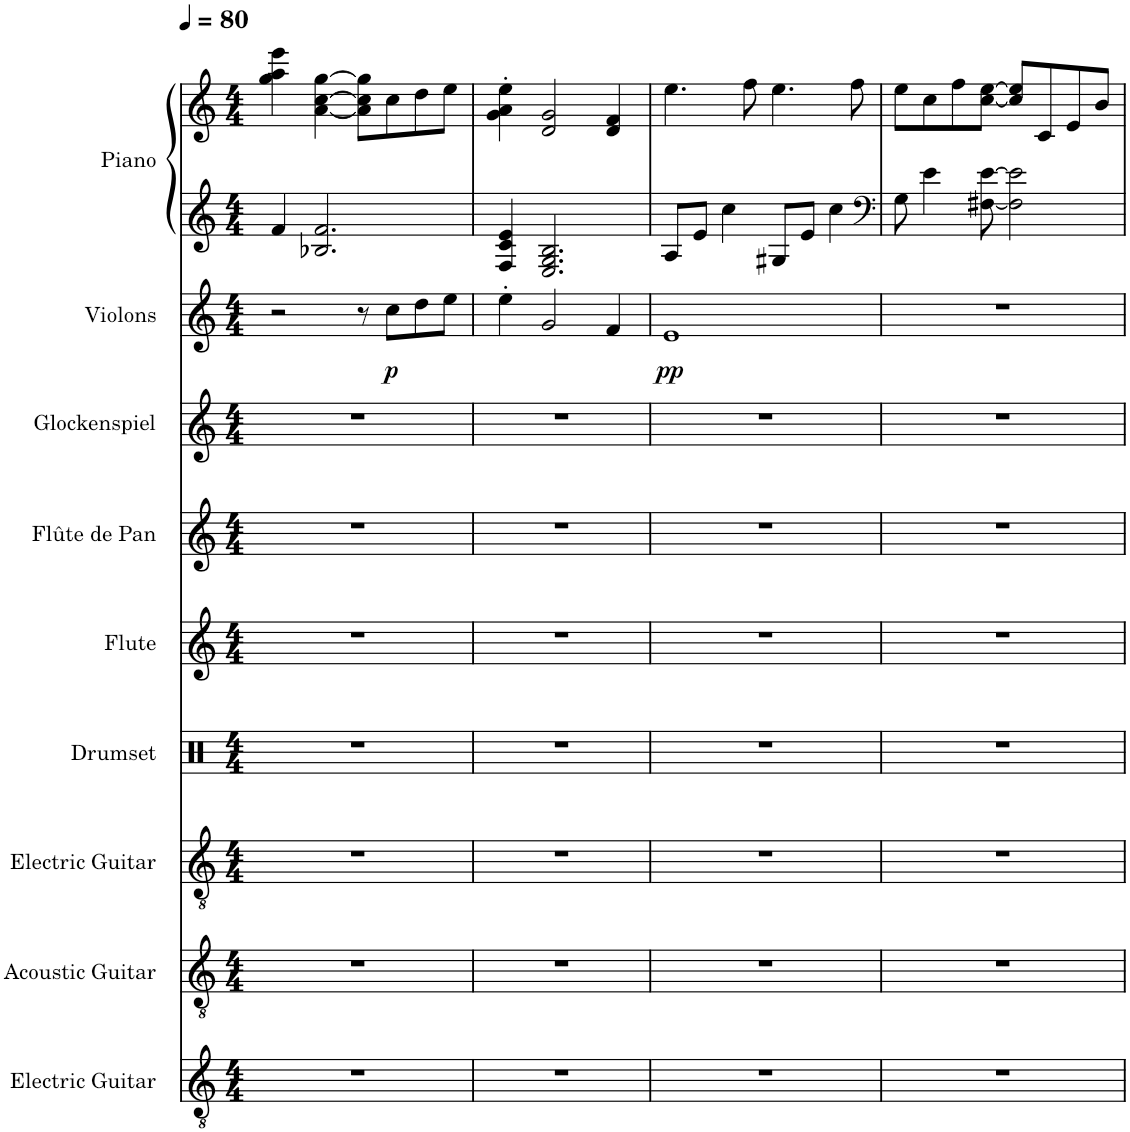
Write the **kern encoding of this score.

**kern	**kern	**kern	**kern	**kern	**kern	**kern	**kern	**dynam	**kern	**kern
*part9	*part8	*part7	*part6	*part5	*part4	*part3	*part2	*part2	*part1	*part1
*staff10	*staff9	*staff8	*staff7	*staff6	*staff5	*staff4	*staff3	*staff3	*staff2	*staff1
*I"Electric Guitar	*I"Acoustic Guitar	*I"Electric Guitar	*I"Drumset	*I"Flute	*I"Flûte de Pan	*I"Glockenspiel	*I"Violons	*	*I"Piano	*
*I'El. Guit.	*I'Guit.	*I'El. Guit.	*I'D. Set	*I'Fl.	*I'Fl. Pn.	*I'Glk.	*I'Vlns.	*	*I'Pia.	*
*clefGv2	*clefGv2	*clefGv2	*clefX	*clefG2	*clefG2	*clefG2	*clefG2	*	*clefG2	*clefG2
*	*	*	*	*	*	*Trd-14c-24	*	*	*	*
*k[]	*k[]	*k[]	*k[]	*k[]	*k[]	*k[]	*k[]	*	*k[]	*k[]
*M4/4	*M4/4	*M4/4	*M4/4	*M4/4	*M4/4	*M4/4	*M4/4	*	*M4/4	*M4/4
*MM80	*MM80	*MM80	*MM80	*MM80	*MM80	*MM80	*MM80	*	*MM80	*MM80
=1	=1	=1	=1	=1	=1	=1	=1	=1	=1	=1
1r	1r	1r	1r	1r	1r	1r	2r	.	4f/	4gg\ 4aa\ 4eee\
.	.	.	.	.	.	.	.	.	2.B-X/ 2.f/	[4a\ [4cc\ [4gg\
.	.	.	.	.	.	.	8r	.	.	8a\] 8cc\] 8gg\]L
!	!	!	!	!	!	!	!	!LO:DY:b	!	!
.	.	.	.	.	.	.	8cc\L	p	.	8cc\
.	.	.	.	.	.	.	8dd\	.	.	8dd\
.	.	.	.	.	.	.	8ee\J	.	.	8ee\J
=2	=2	=2	=2	=2	=2	=2	=2	=2	=2	=2
1r	1r	1r	1r	1r	1r	1r	4ee'\	.	4F/ 4c/ 4e/	4g\' 4a\' 4ee\'
.	.	.	.	.	.	.	2g/	.	2.E/ 2.G/ 2.B/	2d/ 2g/
.	.	.	.	.	.	.	4f/	.	.	4d/ 4f/
=3	=3	=3	=3	=3	=3	=3	=3	=3	=3	=3
!	!	!	!	!	!	!	!	!LO:DY:b	!	!
1r	1r	1r	1r	1r	1r	1r	1e	pp	8A/L	4.ee\
.	.	.	.	.	.	.	.	.	8e/J	.
.	.	.	.	.	.	.	.	.	4cc\	.
.	.	.	.	.	.	.	.	.	.	8ff\
.	.	.	.	.	.	.	.	.	8G#X/L	4.ee\
.	.	.	.	.	.	.	.	.	8e/J	.
.	.	.	.	.	.	.	.	.	4cc\	.
.	.	.	.	.	.	.	.	.	.	8ff\
=4	=4	=4	=4	=4	=4	=4	=4	=4	=4	=4
*	*	*	*	*	*	*	*	*	*clefF4	*
1r	1r	1r	1r	1r	1r	1r	1r	.	8G\	8ee\L
.	.	.	.	.	.	.	.	.	4e\	8cc\
.	.	.	.	.	.	.	.	.	.	8ff\
.	.	.	.	.	.	.	.	.	[8F#X\ [8e\	[8cc\ [8ee\J
.	.	.	.	.	.	.	.	.	2F#\] 2e\]	8cc/] 8ee/]L
.	.	.	.	.	.	.	.	.	.	8c/
.	.	.	.	.	.	.	.	.	.	8e/
.	.	.	.	.	.	.	.	.	.	8b/J
=	=	=	=	=	=	=	=	=	=	=
*-	*-	*-	*-	*-	*-	*-	*-	*-	*-	*-
